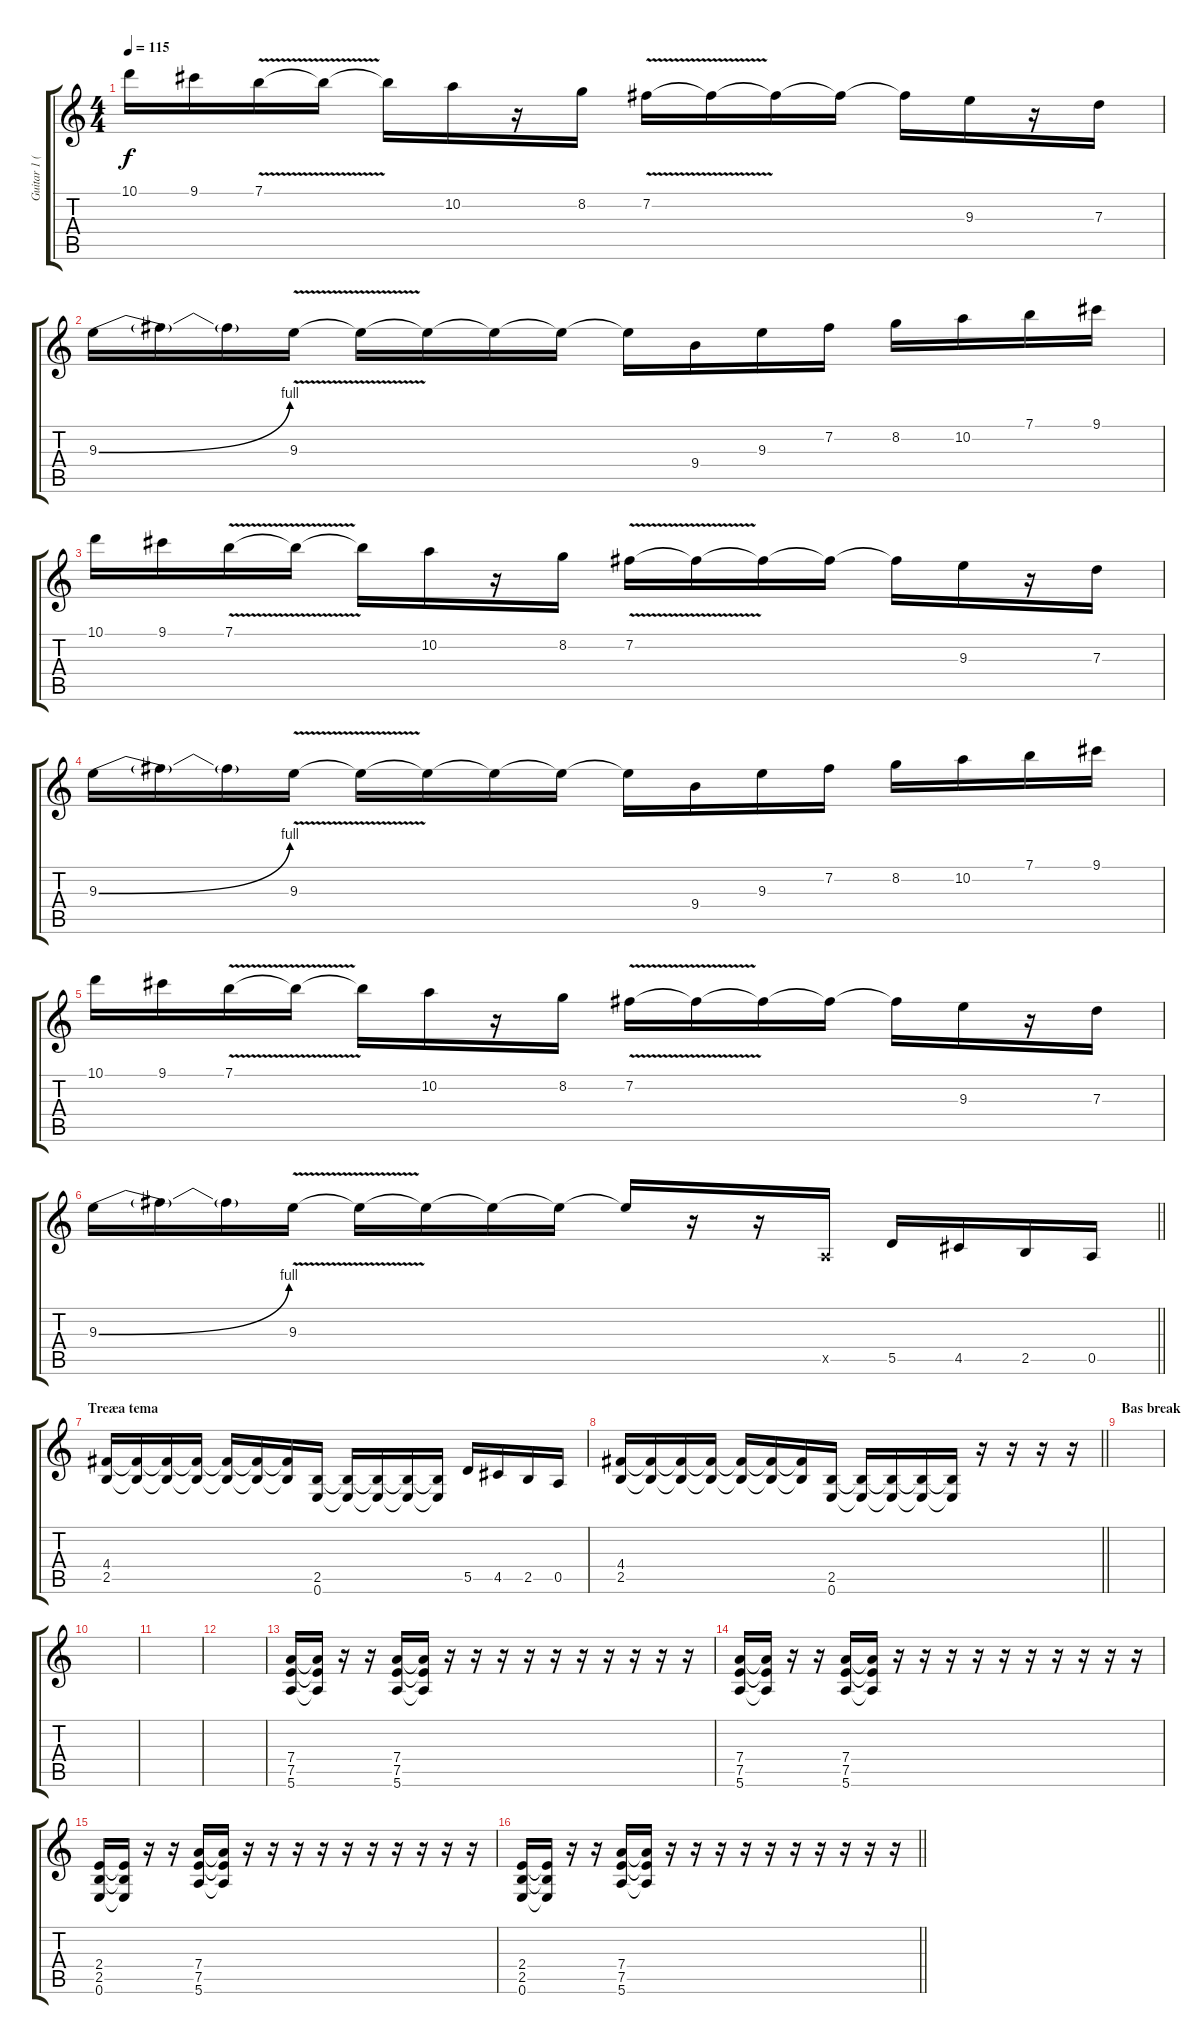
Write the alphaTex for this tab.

\track ("Guitar 1 (Vlatko Stefanovski)" "Guitar 1 (") {instrument overdrivenguitar}
\staff {score tabs}
\tuning (E4 B3 G3 D3 A2 E2) {hide}
\ts (4 4)
\tempo 115
\clef g2
\ks c
10.1.16{dy f} 9.1.16 7.1{v}.16 7.1{t}.16 7.1{t}.16 10.2.16 r.16 8.2.16 7.2{v}.16 7.2{t}.16 7.2{t}.16 7.2{t}.16 7.2{t}.16 9.3.16 r.16 7.3.16 |
9.3{be (bend 0 0 60 4)}.16 9.3{t}.16 9.3{t}.16 9.3{v}.16 9.3{t}.16 9.3{t}.16 9.3{t}.16 9.3{t}.16 9.3{t}.16 9.4.16 9.3.16 7.2.16 8.2.16 10.2.16 7.1.16 9.1.16 |
10.1.16 9.1.16 7.1{v}.16 7.1{t}.16 7.1{t}.16 10.2.16 r.16 8.2.16 7.2{v}.16 7.2{t}.16 7.2{t}.16 7.2{t}.16 7.2{t}.16 9.3.16 r.16 7.3.16 |
9.3{be (bend 0 0 60 4)}.16 9.3{t}.16 9.3{t}.16 9.3{v}.16 9.3{t}.16 9.3{t}.16 9.3{t}.16 9.3{t}.16 9.3{t}.16 9.4.16 9.3.16 7.2.16 8.2.16 10.2.16 7.1.16 9.1.16 |
10.1.16 9.1.16 7.1{v}.16 7.1{t}.16 7.1{t}.16 10.2.16 r.16 8.2.16 7.2{v}.16 7.2{t}.16 7.2{t}.16 7.2{t}.16 7.2{t}.16 9.3.16 r.16 7.3.16 |
\barLineRight lightlight
9.3{be (bend 0 0 60 4)}.16 9.3{t}.16 9.3{t}.16 9.3{v}.16 9.3{t}.16 9.3{t}.16 9.3{t}.16 9.3{t}.16 9.3{t}.16 r.16 r.16 0.5{x}.16 5.5.16 4.5.16 2.5.16 0.5.16 |
\section ("" "Treæa tema")
(4.4 2.5).16 (4.4{t} 2.5{t}).16 (4.4{t} 2.5{t}).16 (4.4{t} 2.5{t}).16 (4.4{t} 2.5{t}).16 (4.4{t} 2.5{t}).16 (4.4{t} 2.5{t}).16 (2.5 0.6).16 (2.5{t} 0.6{t}).16 (2.5{t} 0.6{t}).16 (2.5{t} 0.6{t}).16 (2.5{t} 0.6{t}).16 5.5.16 4.5.16 2.5.16 0.5.16 |
\barLineRight lightlight
(4.4 2.5).16 (4.4{t} 2.5{t}).16 (4.4{t} 2.5{t}).16 (4.4{t} 2.5{t}).16 (4.4{t} 2.5{t}).16 (4.4{t} 2.5{t}).16 (4.4{t} 2.5{t}).16 (2.5 0.6).16 (2.5{t} 0.6{t}).16 (2.5{t} 0.6{t}).16 (2.5{t} 0.6{t}).16 (2.5{t} 0.6{t}).16 r.16 r.16 r.16 r.16 |
\section ("" "Bas break")
|
|
|
|
(7.4 7.5 5.6).16 (7.4{t} 7.5{t} 5.6{t}).16 r.16 r.16 (7.4 7.5 5.6).16 (7.4{t} 7.5{t} 5.6{t}).16 r.16 r.16 r.16 r.16 r.16 r.16 r.16 r.16 r.16 r.16 |
(7.4 7.5 5.6).16 (7.4{t} 7.5{t} 5.6{t}).16 r.16 r.16 (7.4 7.5 5.6).16 (7.4{t} 7.5{t} 5.6{t}).16 r.16 r.16 r.16 r.16 r.16 r.16 r.16 r.16 r.16 r.16 |
(2.4 2.5 0.6).16 (2.4{t} 2.5{t} 0.6{t}).16 r.16 r.16 (7.4 7.5 5.6).16 (7.4{t} 7.5{t} 5.6{t}).16 r.16 r.16 r.16 r.16 r.16 r.16 r.16 r.16 r.16 r.16 |
\barLineRight lightlight
(2.4 2.5 0.6).16 (2.4{t} 2.5{t} 0.6{t}).16 r.16 r.16 (7.4 7.5 5.6).16 (7.4{t} 7.5{t} 5.6{t}).16 r.16 r.16 r.16 r.16 r.16 r.16 r.16 r.16 r.16 r.16
